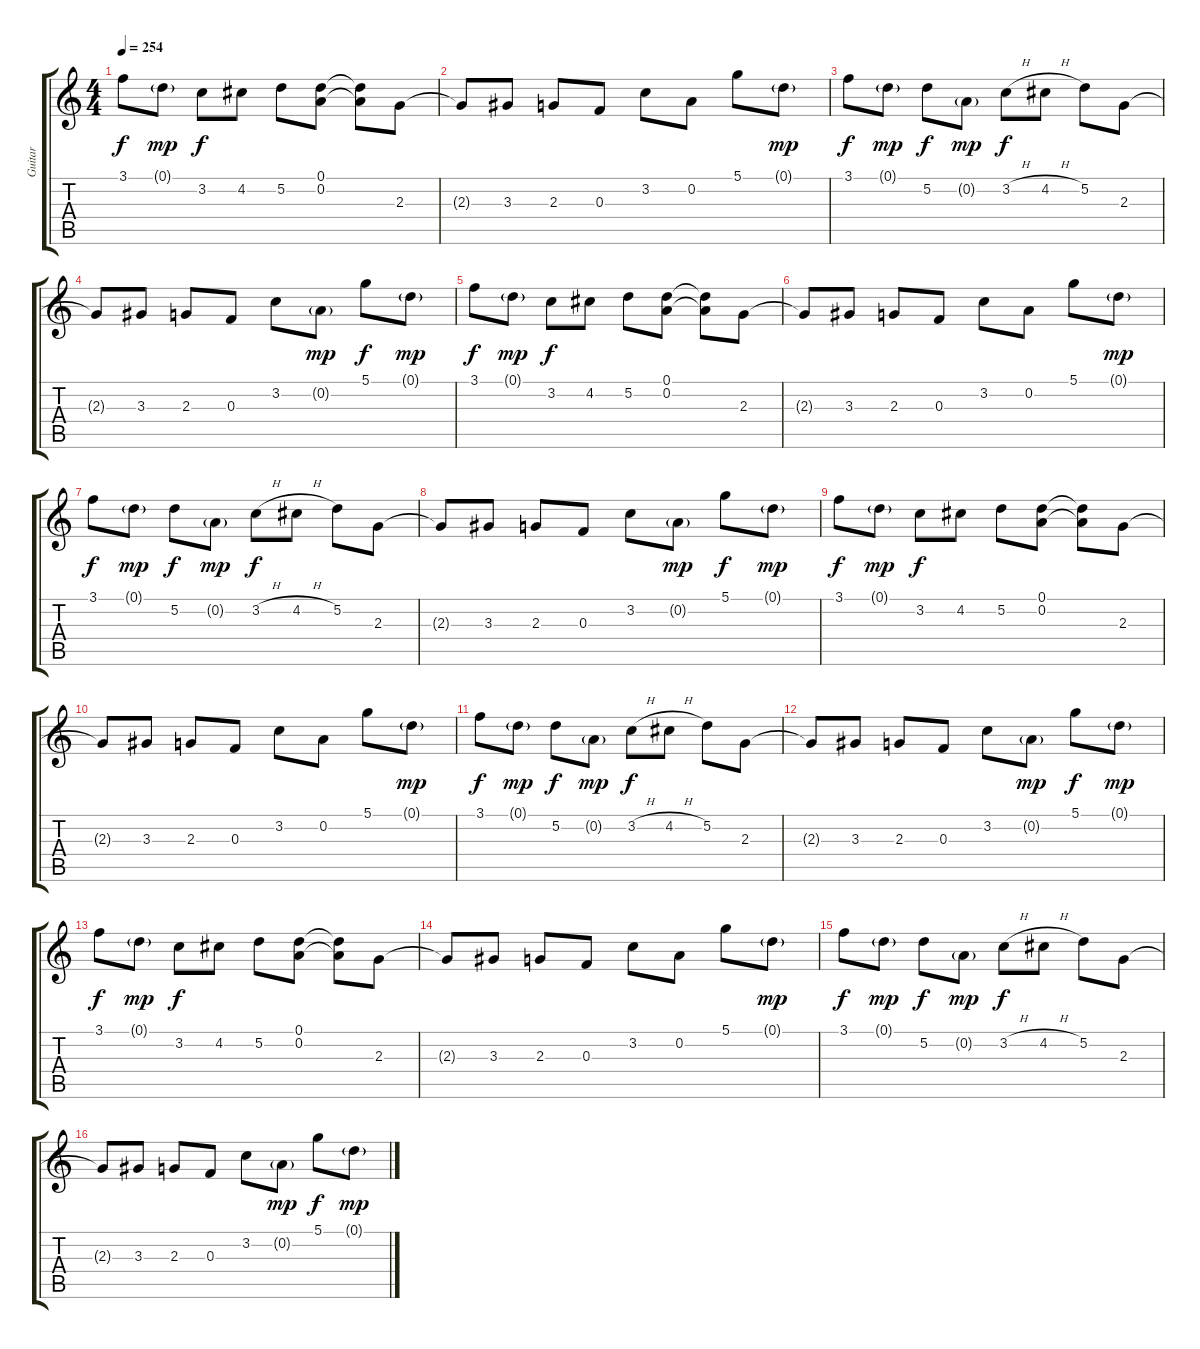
\track ("Guitar" "Guitar") {instrument distortionguitar}
\staff {score tabs}
\tuning (D4 A3 F3 C3 G2 C2) {hide}
\ts (4 4)
\tempo 254
\clef g2
\ks c
3.1.8{dy f} 0.1{g}.8{dy mp} 3.2.8{dy f} 4.2.8 5.2.8 (0.1 0.2).8 (0.1{t} 0.2{t}).8 2.3.8 |
2.3{t}.8 3.3.8 2.3.8 0.3.8 3.2.8 0.2.8 5.1.8 0.1{g}.8{dy mp} |
3.1.8{dy f} 0.1{g}.8{dy mp} 5.2.8{dy f} 0.2{g}.8{dy mp} 3.2{h}.8{dy f} 4.2{h}.8 5.2.8 2.3.8 |
2.3{t}.8 3.3.8 2.3.8 0.3.8 3.2.8 0.2{g}.8{dy mp} 5.1.8{dy f} 0.1{g}.8{dy mp} |
3.1.8{dy f} 0.1{g}.8{dy mp} 3.2.8{dy f} 4.2.8 5.2.8 (0.1 0.2).8 (0.1{t} 0.2{t}).8 2.3.8 |
2.3{t}.8 3.3.8 2.3.8 0.3.8 3.2.8 0.2.8 5.1.8 0.1{g}.8{dy mp} |
3.1.8{dy f} 0.1{g}.8{dy mp} 5.2.8{dy f} 0.2{g}.8{dy mp} 3.2{h}.8{dy f} 4.2{h}.8 5.2.8 2.3.8 |
2.3{t}.8 3.3.8 2.3.8 0.3.8 3.2.8 0.2{g}.8{dy mp} 5.1.8{dy f} 0.1{g}.8{dy mp} |
3.1.8{dy f} 0.1{g}.8{dy mp} 3.2.8{dy f} 4.2.8 5.2.8 (0.1 0.2).8 (0.1{t} 0.2{t}).8 2.3.8 |
2.3{t}.8 3.3.8 2.3.8 0.3.8 3.2.8 0.2.8 5.1.8 0.1{g}.8{dy mp} |
3.1.8{dy f} 0.1{g}.8{dy mp} 5.2.8{dy f} 0.2{g}.8{dy mp} 3.2{h}.8{dy f} 4.2{h}.8 5.2.8 2.3.8 |
2.3{t}.8 3.3.8 2.3.8 0.3.8 3.2.8 0.2{g}.8{dy mp} 5.1.8{dy f} 0.1{g}.8{dy mp} |
3.1.8{dy f} 0.1{g}.8{dy mp} 3.2.8{dy f} 4.2.8 5.2.8 (0.1 0.2).8 (0.1{t} 0.2{t}).8 2.3.8 |
2.3{t}.8 3.3.8 2.3.8 0.3.8 3.2.8 0.2.8 5.1.8 0.1{g}.8{dy mp} |
3.1.8{dy f} 0.1{g}.8{dy mp} 5.2.8{dy f} 0.2{g}.8{dy mp} 3.2{h}.8{dy f} 4.2{h}.8 5.2.8 2.3.8 |
2.3{t}.8 3.3.8 2.3.8 0.3.8 3.2.8 0.2{g}.8{dy mp} 5.1.8{dy f} 0.1{g}.8{dy mp}
